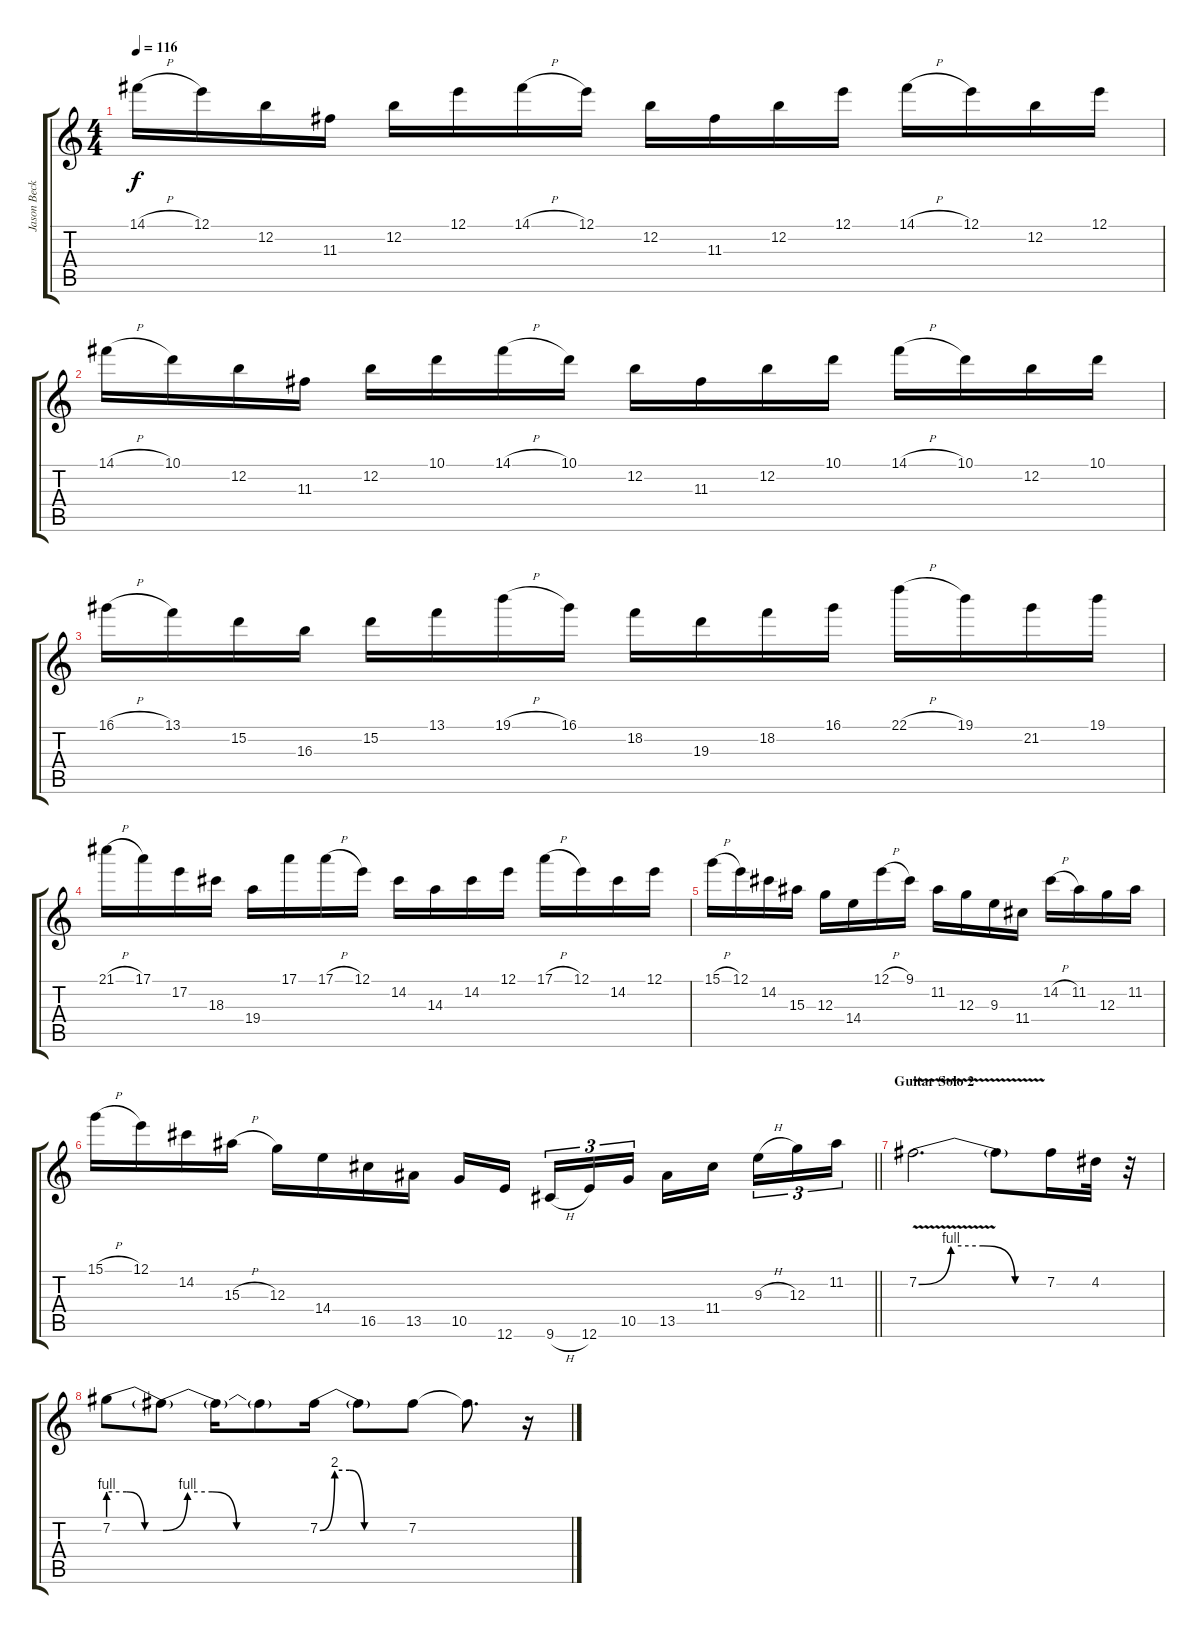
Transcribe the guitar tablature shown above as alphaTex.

\track ("Jason Becker" "Jason Beck") {instrument overdrivenguitar}
\staff {score tabs}
\tuning (E4 B3 G3 D3 A2 E2) {hide}
\ts (4 4)
\tempo 116
\clef g2
\ks c
14.1{h}.16{dy f} 12.1.16 12.2.16 11.3.16 12.2.16 12.1.16 14.1{h}.16 12.1.16 12.2.16 11.3.16 12.2.16 12.1.16 14.1{h}.16 12.1.16 12.2.16 12.1.16 |
14.1{h}.16 10.1.16 12.2.16 11.3.16 12.2.16 10.1.16 14.1{h}.16 10.1.16 12.2.16 11.3.16 12.2.16 10.1.16 14.1{h}.16 10.1.16 12.2.16 10.1.16 |
16.1{h}.16 13.1.16 15.2.16 16.3.16 15.2.16 13.1.16 19.1{h}.16 16.1.16 18.2.16 19.3.16 18.2.16 16.1.16 22.1{h}.16 19.1.16 21.2.16 19.1.16 |
21.1{h}.16 17.1.16 17.2.16 18.3.16 19.4.16 17.1.16 17.1{h}.16 12.1.16 14.2.16 14.3.16 14.2.16 12.1.16 17.1{h}.16 12.1.16 14.2.16 12.1.16 |
15.1{h}.16 12.1.16 14.2.16 15.3.16 12.3.16 14.4.16 12.1{h}.16 9.1.16 11.2.16 12.3.16 9.3.16 11.4.16 14.2{h}.16 11.2.16 12.3.16 11.2.16 |
\barLineRight lightlight
15.1{h}.16 12.1.16 14.2.16 15.3{h}.16 12.3.16 14.4.16 16.5.16 13.5.16 10.5.16 12.6.16{beam splitsecondary} 9.6{h}.16{tu (3 2)} 12.6.16{tu (3 2)} 10.5.16{tu (3 2)} 13.5.16 11.4.16{beam splitsecondary} 9.3{h}.16{tu (3 2)} 12.3.16{tu (3 2)} 11.2.16{tu (3 2)} |
\section ("" "Guitar Solo 2")
7.2{be (custom 0 0 15 4 30 4 45 0 60 0) v}.2{d} 7.2{t}.8 7.2.16 4.2.32 r.32 |
7.2{be (custom 0 4 20 4 40 0 60 0)}.8 7.2{be (custom 0 0 10 4 20 4 30 0 60 0) t}.8 7.2{t}.16 7.2{t}.8 7.2{be (custom 0 0 10 8 20 8 30 0 60 0)}.16 7.2{t}.8 7.2.8 7.2{t}.8{d} r.16
